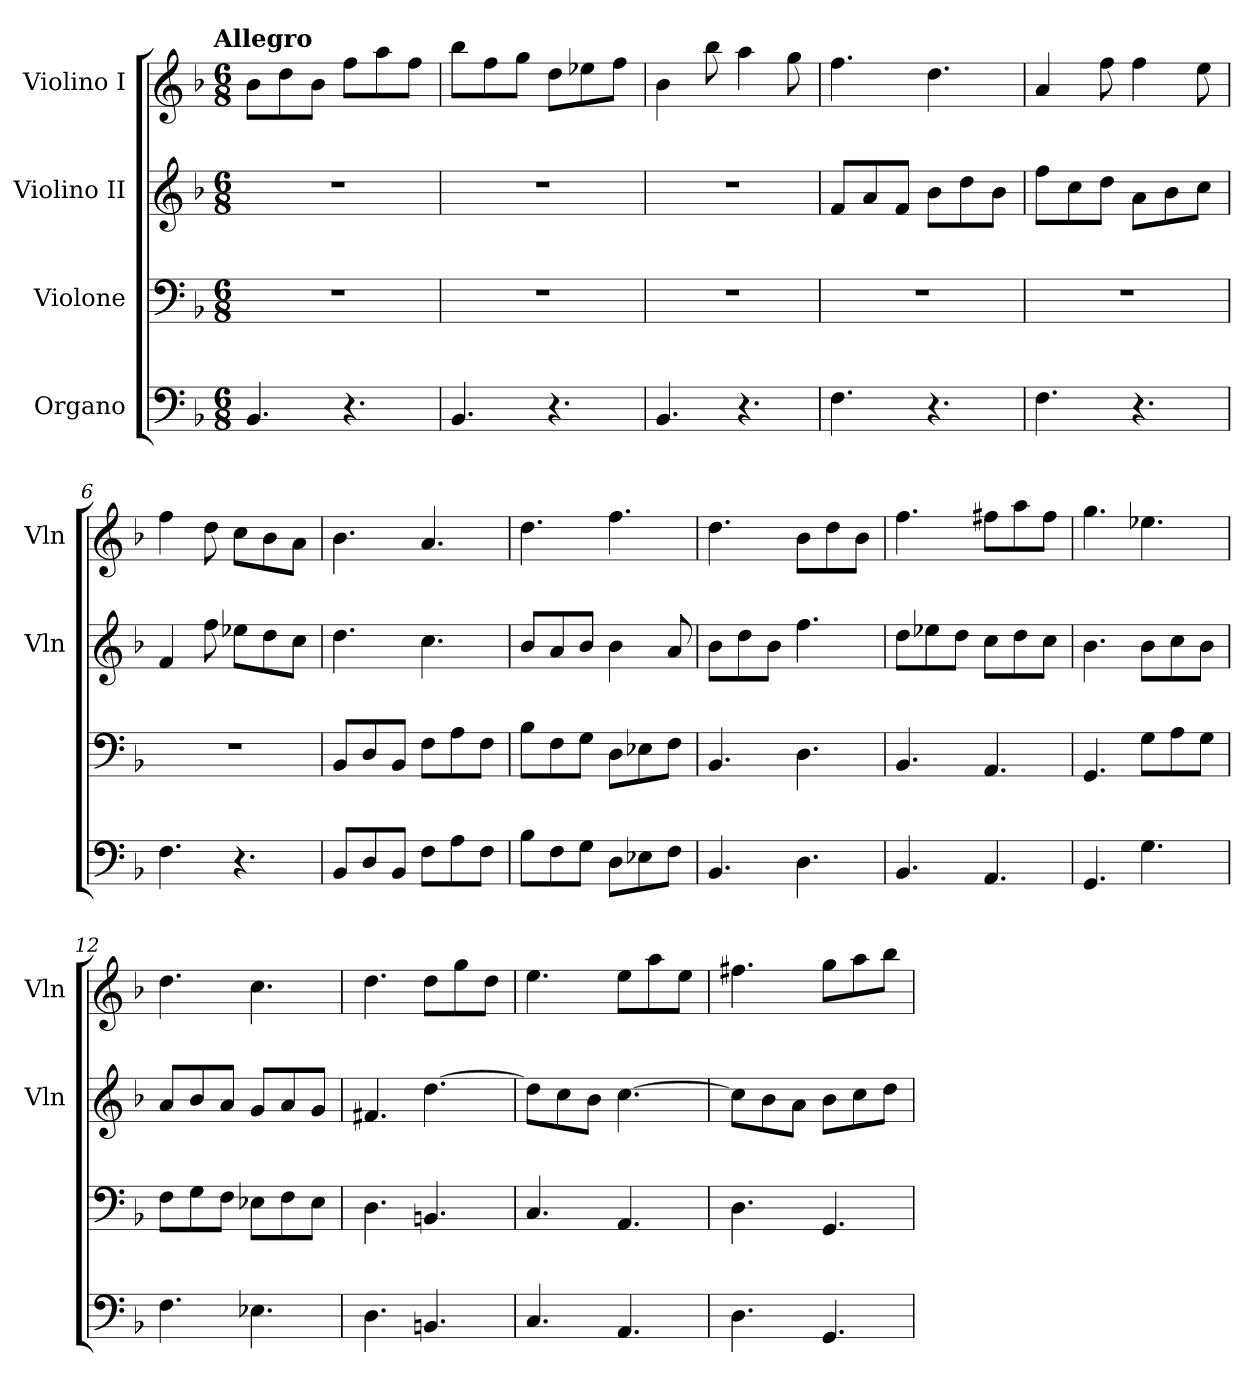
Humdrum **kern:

**kern	**kern	**kern	**kern
*part4	*part3	*part2	*part1
*staff4	*staff3	*staff2	*staff1
*I"Organo	*I"Violone	*I"Violino II	*I"Violino I
*	*	*I'Vln	*I'Vln
*clefF4	*clefF4	*clefG2	*clefG2
*k[b-]	*k[b-]	*k[b-]	*k[b-]
!!LO:TX:omd:t=Allegro
*M6/8	*M6/8	*M6/8	*M6/8
*MM132	*MM132	*MM132	*MM132
=1	=1	=1	=1
4.BB-	2.r	2.r	8b-L
.	.	.	8dd
.	.	.	8b-J
4.r	.	.	8ffL
.	.	.	8aa
.	.	.	8ffJ
=2	=2	=2	=2
4.BB-	2.r	2.r	8bb-L
.	.	.	8ff
.	.	.	8ggJ
4.r	.	.	8ddL
.	.	.	8ee-X
.	.	.	8ffJ
=3	=3	=3	=3
4.BB-	2.r	2.r	4b-
.	.	.	8bb-
4.r	.	.	4aa
.	.	.	8gg
=4	=4	=4	=4
4.F	2.r	8fL	4.ff
.	.	8a	.
.	.	8fJ	.
4.r	.	8b-L	4.dd
.	.	8dd	.
.	.	8b-J	.
=5	=5	=5	=5
4.F	2.r	8ffL	4a
.	.	8cc	.
.	.	8ddJ	8ff
4.r	.	8aL	4ff
.	.	8b-	.
.	.	8ccJ	8ee
=6	=6	=6	=6
4.F	2.r	4f	4ff
.	.	8ff	8dd
4.r	.	8ee-XL	8ccL
.	.	8dd	8b-
.	.	8ccJ	8aJ
=7	=7	=7	=7
8BB-L	8BB-L	4.dd	4.b-
8D	8D	.	.
8BB-J	8BB-J	.	.
8FL	8FL	4.cc	4.a
8A	8A	.	.
8FJ	8FJ	.	.
=8	=8	=8	=8
8B-L	8B-L	8b-L	4.dd
8F	8F	8a	.
8GJ	8GJ	8b-J	.
8DL	8DL	4b-	4.ff
8E-X	8E-X	.	.
8FJ	8FJ	8a	.
=9	=9	=9	=9
4.BB-	4.BB-	8b-L	4.dd
.	.	8dd	.
.	.	8b-J	.
4.D	4.D	4.ff	8b-L
.	.	.	8dd
.	.	.	8b-J
=10	=10	=10	=10
4.BB-	4.BB-	8ddL	4.ff
.	.	8ee-X	.
.	.	8ddJ	.
4.AA	4.AA	8ccL	8ff#XL
.	.	8dd	8aa
.	.	8ccJ	8ff#J
=11	=11	=11	=11
4.GG	4.GG	4.b-	4.gg
4.G	8GL	8b-L	4.ee-X
.	8A	8cc	.
.	8GJ	8b-J	.
=12	=12	=12	=12
4.F	8FL	8aL	4.dd
.	8G	8b-	.
.	8FJ	8aJ	.
4.E-X	8E-XL	8gL	4.cc
.	8F	8a	.
.	8E-J	8gJ	.
=13	=13	=13	=13
4.D	4.D	4.f#X	4.dd
4.BBn	4.BBn	[4.dd	8ddL
.	.	.	8gg
.	.	.	8ddJ
=14	=14	=14	=14
4.C	4.C	8ddL]	4.ee
.	.	8cc	.
.	.	8b-J	.
4.AA	4.AA	[4.cc	8eeL
.	.	.	8aa
.	.	.	8eeJ
=15	=15	=15	=15
4.D	4.D	8ccL]	4.ff#X
.	.	8b-	.
.	.	8aJ	.
4.GG	4.GG	8b-L	8ggL
.	.	8cc	8aa
.	.	8ddJ	8bb-J
=	=	=	=
*-	*-	*-	*-
